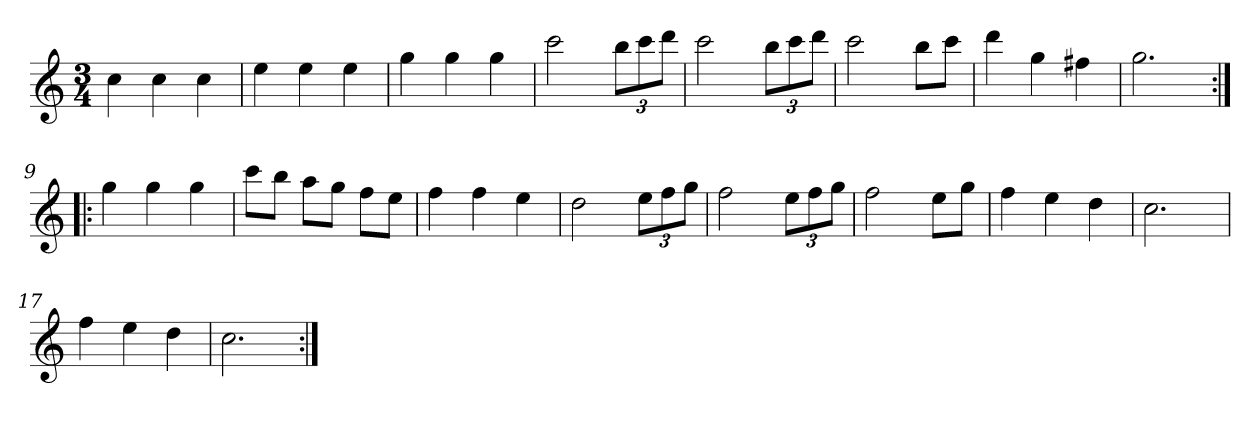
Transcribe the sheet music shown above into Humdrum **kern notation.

**kern
*part1
*staff1
*clefG2
*k[]
*C:
*M3/4
*MM120
=1
4cc
4cc
4cc
=2
4ee
4ee
4ee
=3
4gg
4gg
4gg
=4
2ccc
12bb\L
12ccc\
12ddd\J
=5
2ccc
12bb\L
12ccc\
12ddd\J
=6
2ccc
8bb\L
8ccc\J
=7
4ddd
4gg
4ff#X
=8
2.gg
=9:|!|:
4gg
4gg
4gg
=10
8ccc\L
8bb\J
8aa\L
8gg\J
8ff\L
8ee\J
=11
4ff
4ff
4ee
=12
2dd
12ee\L
12ff\
12gg\J
=13
2ff
12ee\L
12ff\
12gg\J
=14
2ff
8ee\L
8gg\J
=15
4ff
4ee
4dd
=16
2.cc
=17
4ff
4ee
4dd
=18
2.cc
=:|!
*-
